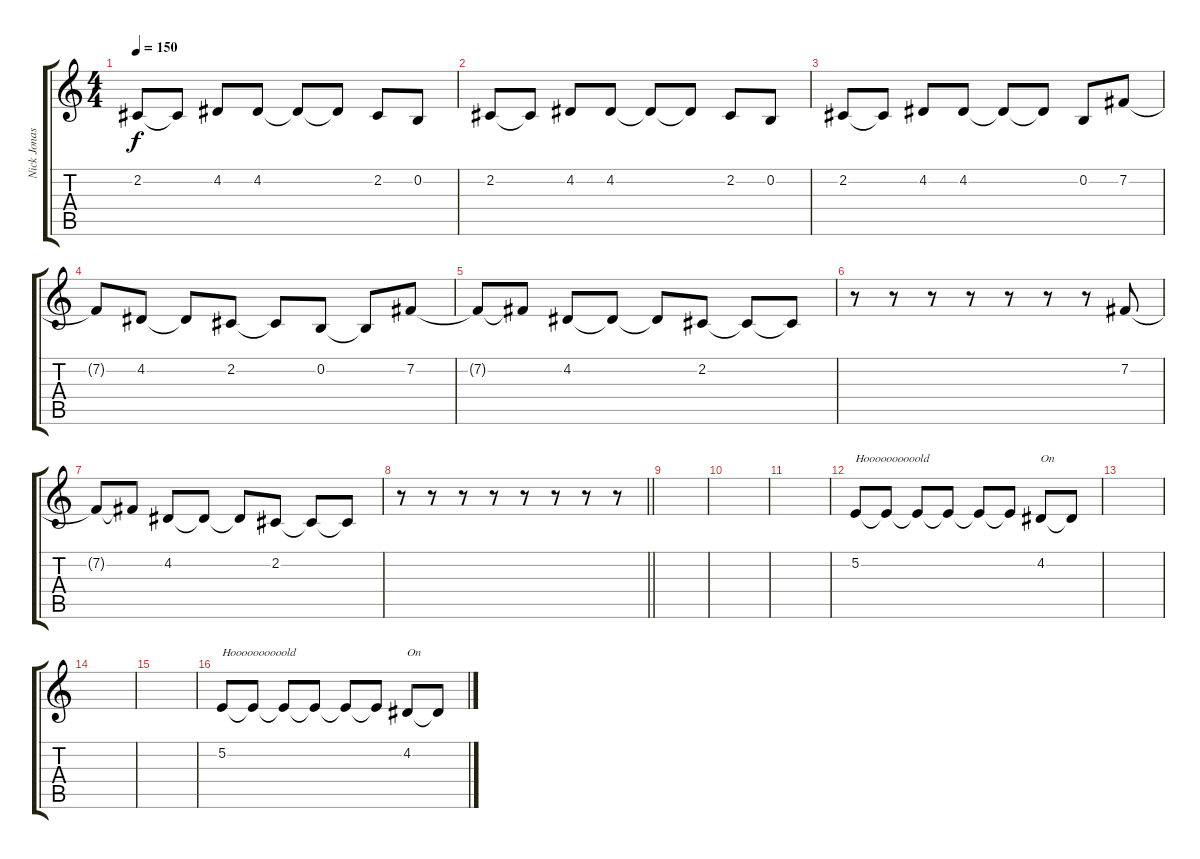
\track ("Nick Jonas (Vocals)" "Nick Jonas") {instrument tenorsax}
\staff {score tabs}
\tuning (E4 B3 G3 D3 A2 E2) {hide}
\ts (4 4)
\tempo 150
\clef g2
\ks c
2.2.8{dy f} 2.2{t}.8 4.2.8 4.2.8 4.2{t}.8 4.2{t}.8 2.2.8 0.2.8 |
2.2.8 2.2{t}.8 4.2.8 4.2.8 4.2{t}.8 4.2{t}.8 2.2.8 0.2.8 |
2.2.8 2.2{t}.8 4.2.8 4.2.8 4.2{t}.8 4.2{t}.8 0.2.8 7.2.8 |
7.2{t}.8 4.2.8 4.2{t}.8 2.2.8 2.2{t}.8 0.2.8 0.2{t}.8 7.2.8 |
7.2{t}.8 7.2{t}.8 4.2.8 4.2{t}.8 4.2{t}.8 2.2.8 2.2{t}.8 2.2{t}.8 |
r.8 r.8 r.8 r.8 r.8 r.8 r.8 7.2.8 |
7.2{t}.8 7.2{t}.8 4.2.8 4.2{t}.8 4.2{t}.8 2.2.8 2.2{t}.8 2.2{t}.8 |
\barLineRight lightlight
r.8 r.8 r.8 r.8 r.8 r.8 r.8 r.8 |
|
|
|
5.2.8{txt "Hoooooooooold"} 5.2{t}.8 5.2{t}.8 5.2{t}.8 5.2{t}.8 5.2{t}.8 4.2.8{txt "On"} 4.2{t}.8 |
|
|
|
5.2.8{txt "Hoooooooooold"} 5.2{t}.8 5.2{t}.8 5.2{t}.8 5.2{t}.8 5.2{t}.8 4.2.8{txt "On"} 4.2{t}.8
